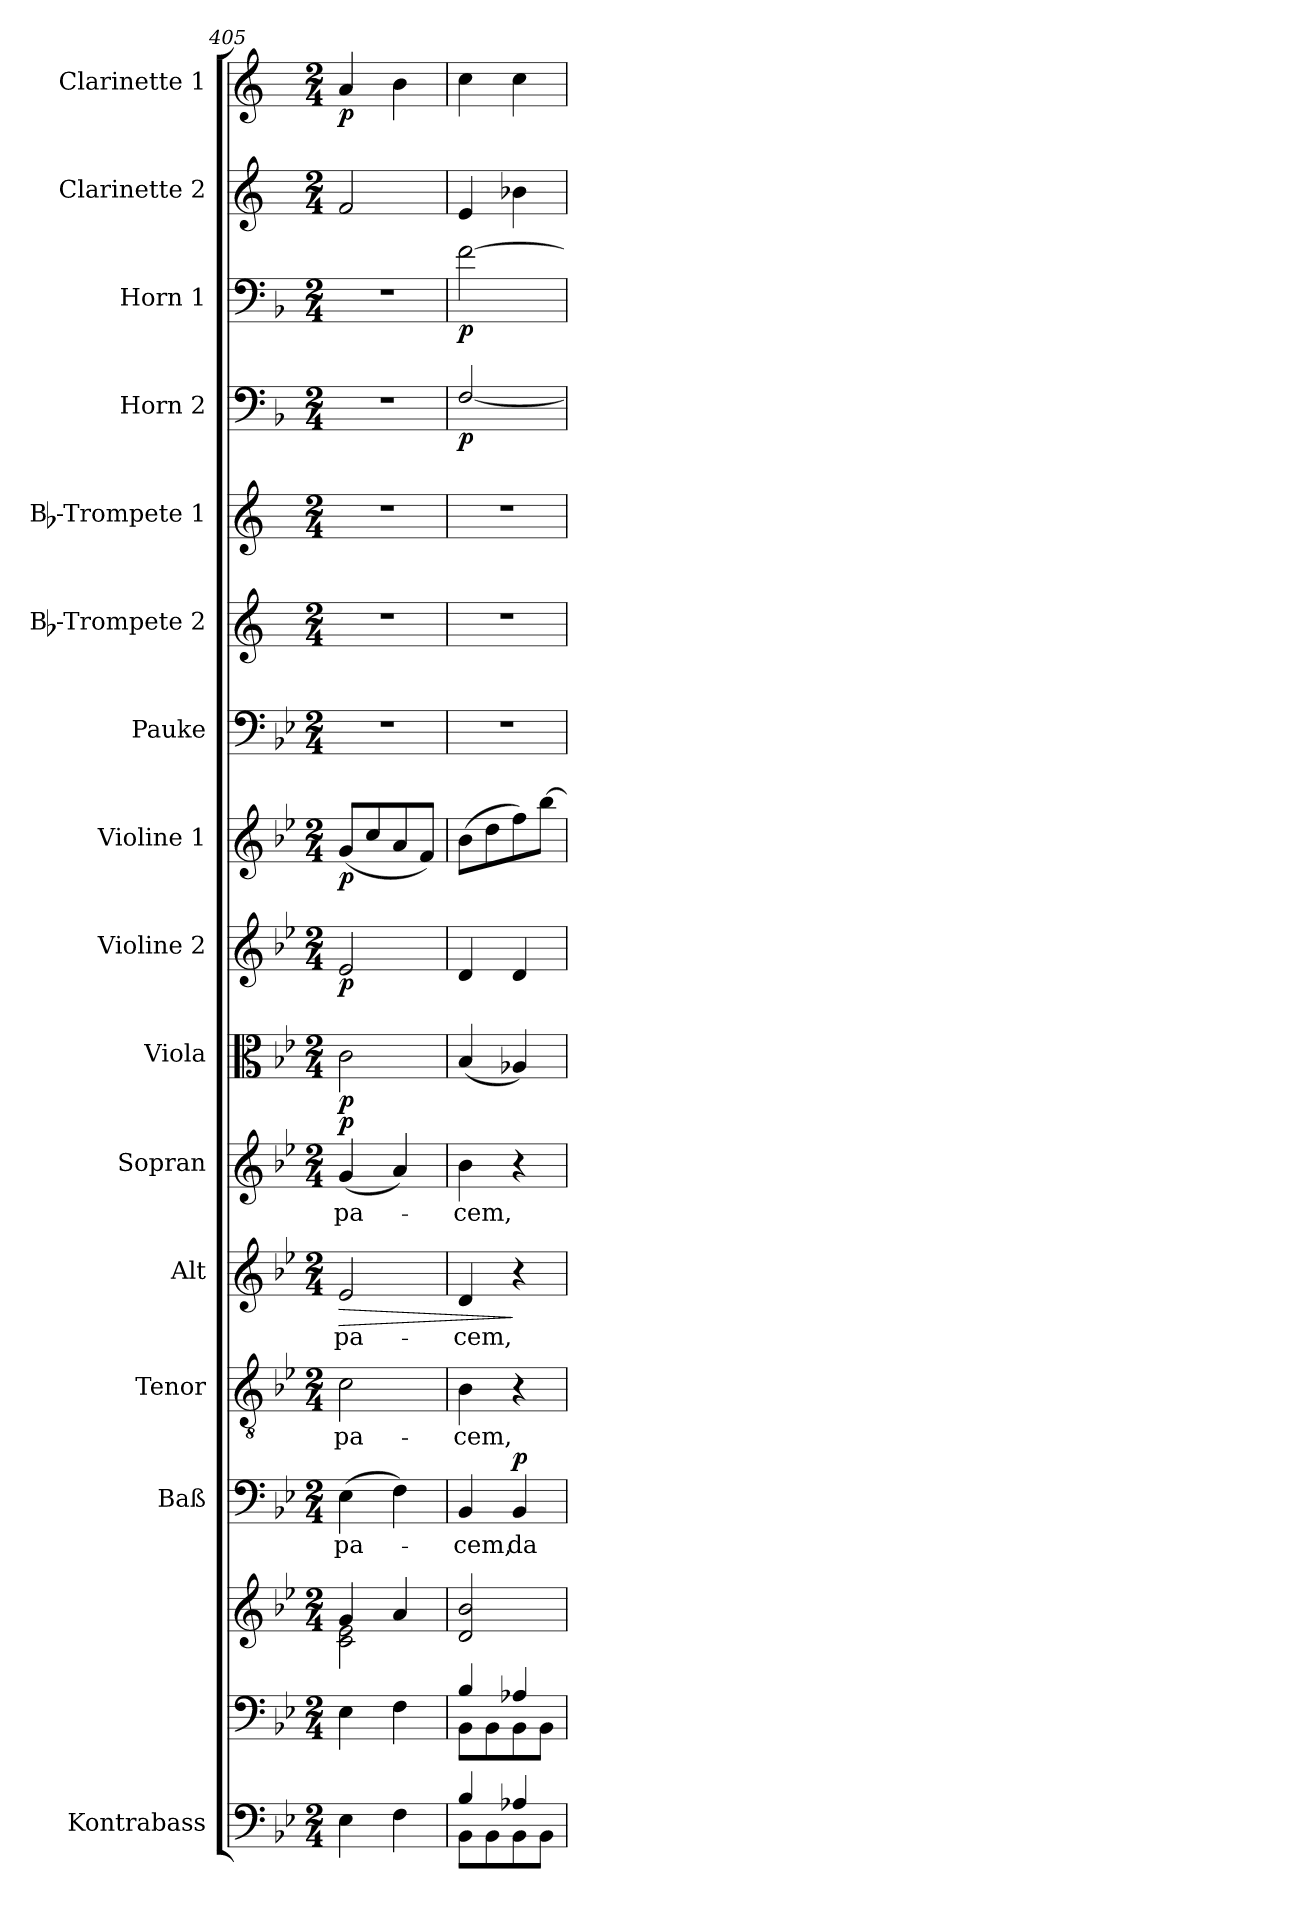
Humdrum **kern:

**kern	**kern	**kern	**kern	**text	**dynam	**kern	**text	**kern	**text	**dynam	**kern	**text	**dynam	**kern	**dynam	**kern	**dynam	**kern	**dynam	**kern	**kern	**kern	**kern	**dynam	**kern	**dynam	**kern	**kern	**dynam
*part16	*part15	*part15	*part14	*part14	*part14	*part13	*part13	*part12	*part12	*part12	*part11	*part11	*part11	*part10	*part10	*part9	*part9	*part8	*part8	*part7	*part6	*part5	*part4	*part4	*part3	*part3	*part2	*part1	*part1
*staff17	*staff16	*staff15	*staff14	*staff14	*staff14	*staff13	*staff13	*staff12	*staff12	*staff12	*staff11	*staff11	*staff11	*staff10	*staff10	*staff9	*staff9	*staff8	*staff8	*staff7	*staff6	*staff5	*staff4	*staff4	*staff3	*staff3	*staff2	*staff1	*staff1
*I"Kontrabass	*	*	*I"Baß	*	*	*I"Tenor	*	*I"Alt	*	*	*I"Sopran	*	*	*I"Viola	*	*I"Violine 2	*	*I"Violine 1	*	*I"Pauke	*I"Bb-Trompete 2	*I"Bb-Trompete 1	*I"Horn 2	*	*I"Horn 1	*	*I"Clarinette 2	*I"Clarinette 1	*
*I'Kb.	*	*	*I'Baß	*	*	*I'Ten	*	*I'Alt	*	*	*I'Sop	*	*	*I'Vla.	*	*I'Vln. 2	*	*I'Vln. 1	*	*I'Pk.	*I'Bb Trp. 2	*I'Bb Trp. 1	*I'Hrn. 2	*	*I'Hrn. 1	*	*I'Cl. 2	*I'Cl. 1	*
*clefF4	*clefF4	*clefG2	*clefF4	*	*	*clefGv2	*	*clefG2	*	*	*clefG2	*	*	*clefC3	*	*clefG2	*	*clefG2	*	*clefF4	*clefG2	*clefG2	*clefF4	*	*clefF4	*	*clefG2	*clefG2	*
*ITrd7c12	*	*	*	*	*	*	*	*	*	*	*	*	*	*	*	*	*	*	*	*	*ITrd1c2	*ITrd1c2	*ITrd4c7	*	*ITrd4c7	*	*ITrd1c2	*ITrd1c2	*
*k[b-e-]	*k[b-e-]	*k[b-e-]	*k[b-e-]	*	*	*k[b-e-]	*	*k[b-e-]	*	*	*k[b-e-]	*	*	*k[b-e-]	*	*k[b-e-]	*	*k[b-e-]	*	*k[b-e-]	*k[b-e-]	*k[b-e-]	*k[b-e-]	*	*k[b-e-]	*	*k[b-e-]	*k[b-e-]	*
*B-:	*B-:	*B-:	*B-:	*	*	*B-:	*	*B-:	*	*	*B-:	*	*	*B-:	*	*B-:	*	*B-:	*	*B-:	*B-:	*B-:	*B-:	*	*B-:	*	*B-:	*B-:	*
*M2/4	*M2/4	*M2/4	*M2/4	*	*	*M2/4	*	*M2/4	*	*	*M2/4	*	*	*M2/4	*	*M2/4	*	*M2/4	*	*M2/4	*M2/4	*M2/4	*M2/4	*	*M2/4	*	*M2/4	*M2/4	*
=405	=405	=405	=405	=405	=405	=405	=405	=405	=405	=405	=405	=405	=405	=405	=405	=405	=405	=405	=405	=405	=405	=405	=405	=405	=405	=405	=405	=405	=405
*	*	*^	*	*	*	*	*	*	*	*	*	*	*	*	*	*	*	*	*	*	*	*	*	*	*	*	*	*	*
!	!	!	!	!	!LO:LY:b	!	!	!LO:LY:b	!	!LO:LY:b	!LO:HP:b	!	!LO:LY:b	!LO:DY:a	!	!LO:DY:b	!	!LO:DY:b	!	!LO:DY:b	!	!	!	!	!	!	!	!	!	!LO:DY:b
4EE-\	4E-\	4g/	2c\ 2e-\	(>4E-\	pa-	.	2c\	pa-	2e-/	pa-	>	(<4g/	pa-	p	2c\	p	2e-/	p	(<8g/L	p	2r	2r	2r	2r	.	2r	.	2e-/	4g/	p
.	.	.	.	.	.	.	.	.	.	.	.	.	.	.	.	.	.	.	8cc/	.	.	.	.	.	.	.	.	.	.	.
4FF\	4F\	4a/	.	4F\)	.	.	.	.	.	.	.	4a/)	.	.	.	.	.	.	8a/	.	.	.	.	.	.	.	.	.	4a\	.
.	.	.	.	.	.	.	.	.	.	.	.	.	.	.	.	.	.	.	8f/J)	.	.	.	.	.	.	.	.	.	.	.
*	*	*v	*v	*	*	*	*	*	*	*	*	*	*	*	*	*	*	*	*	*	*	*	*	*	*	*	*	*	*	*
=406	=406	=406	=406	=406	=406	=406	=406	=406	=406	=406	=406	=406	=406	=406	=406	=406	=406	=406	=406	=406	=406	=406	=406	=406	=406	=406	=406	=406	=406
*^	*^	*	*	*	*	*	*	*	*	*	*	*	*	*	*	*	*	*	*	*	*	*	*	*	*	*	*	*	*
!	!	!	!	!	!	!LO:LY:b	!	!	!LO:LY:b	!	!LO:LY:b	!	!	!LO:LY:b	!	!	!	!	!	!	!	!	!	!	!	!LO:DY:b	!	!LO:DY:b	!	!	!
4BB-/	8BBB-\L	4B-/	8BB-\L	2d/ 2b-/	4BB-/	-cem,	.	4B-\	-cem,	4d/	-cem,	.	4b-\	-cem,	.	(<4B-/	.	4d/	.	(>8b-\L	.	2r	2r	2r	[2BB-/	p	[2B-\	p	4d/	4b-\	.
.	8BBB-\	.	8BB-\	.	.	.	.	.	.	.	.	.	.	.	.	.	.	.	.	8dd\	.	.	.	.	.	.	.	.	.	.	.
!	!	!	!	!	!	!LO:LY:b	!LO:DY:a	!	!	!	!	!	!	!	!	!	!	!	!	!	!	!	!	!	!	!	!	!	!	!	!
4AA-X/	8BBB-\	4A-X/	8BB-\	.	4BB-/	da	p	4r	.	4r	.	]	4r	.	.	4A-X/)	.	4d/	.	8ff\)	.	.	.	.	.	.	.	.	4a-X\	4b-\	.
.	8BBB-\J	.	8BB-\J	.	.	.	.	.	.	.	.	.	.	.	.	.	.	.	.	[8bb-\J	.	.	.	.	.	.	.	.	.	.	.
*v	*v	*	*	*	*	*	*	*	*	*	*	*	*	*	*	*	*	*	*	*	*	*	*	*	*	*	*	*	*	*	*
*	*v	*v	*	*	*	*	*	*	*	*	*	*	*	*	*	*	*	*	*	*	*	*	*	*	*	*	*	*	*	*
=	=	=	=	=	=	=	=	=	=	=	=	=	=	=	=	=	=	=	=	=	=	=	=	=	=	=	=	=	=
*-	*-	*-	*-	*-	*-	*-	*-	*-	*-	*-	*-	*-	*-	*-	*-	*-	*-	*-	*-	*-	*-	*-	*-	*-	*-	*-	*-	*-	*-
